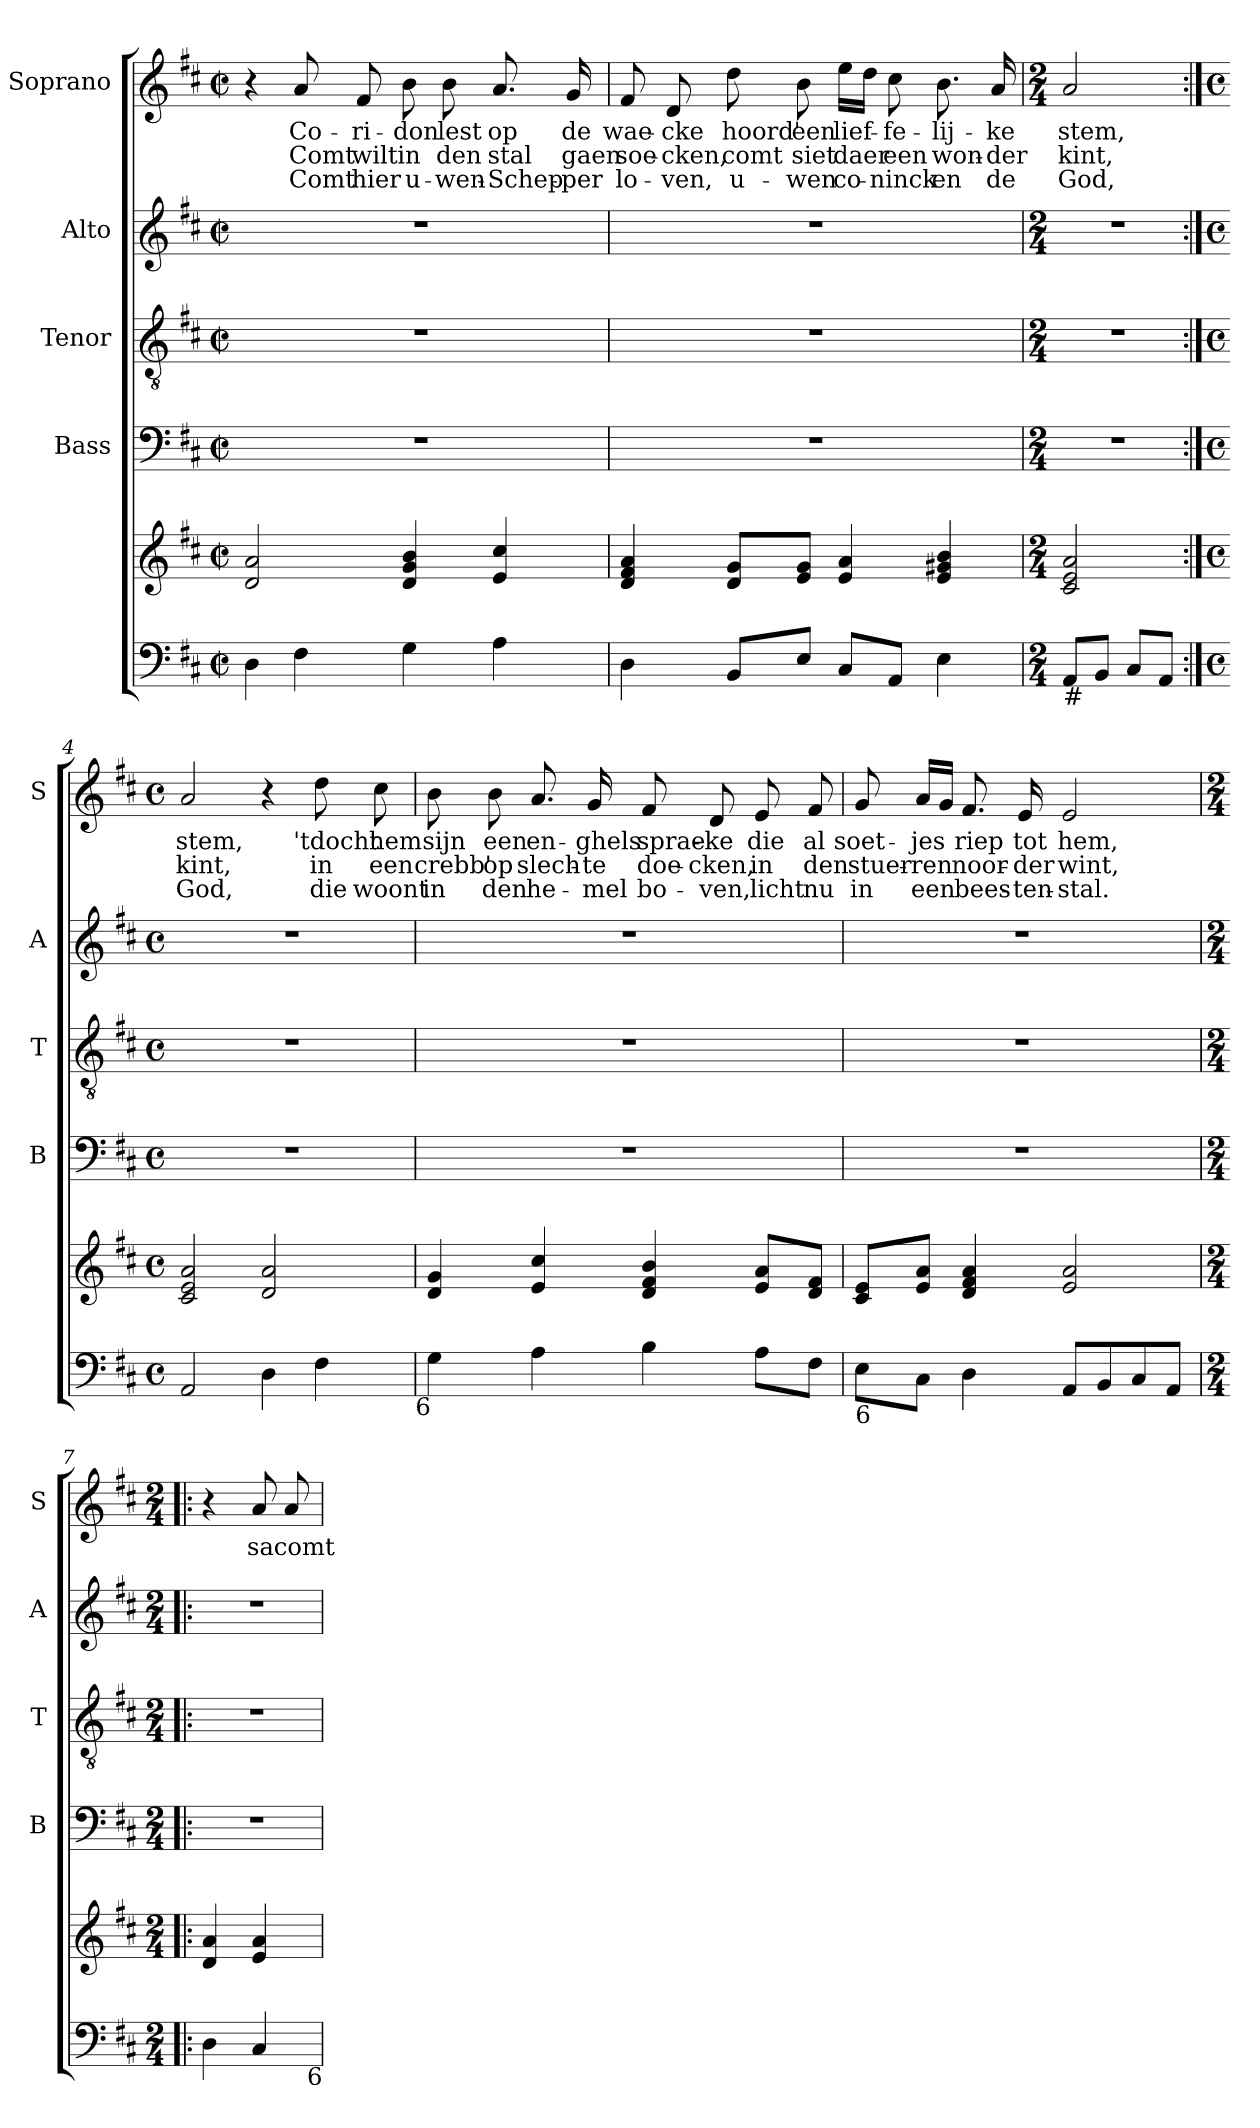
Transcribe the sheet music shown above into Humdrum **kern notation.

**kern	**kern	**kern	**kern	**kern	**kern	**text	**text	**text
*part5	*part5	*part4	*part3	*part2	*part1	*part1	*part1	*part1
*staff6	*staff5	*staff4	*staff3	*staff2	*staff1	*staff1	*staff1	*staff1
*	*	*I"Bass	*I"Tenor	*I"Alto	*I"Soprano	*	*	*
*	*	*I'B	*I'T	*I'A	*I'S	*	*	*
*clefF4	*clefG2	*clefF4	*clefGv2	*clefG2	*clefG2	*	*	*
*k[f#c#]	*k[f#c#]	*k[f#c#]	*k[f#c#]	*k[f#c#]	*k[f#c#]	*	*	*
*D:	*D:	*D:	*D:	*D:	*D:	*	*	*
*M2/2	*M2/2	*M2/2	*M2/2	*M2/2	*M2/2	*	*	*
*met(c|)	*met(c|)	*met(c|)	*met(c|)	*met(c|)	*met(c|)	*	*	*
=1	=1	=1	=1	=1	=1	=1	=1	=1
4D\	2d/ 2a/	1r	1r	1r	4r	.	.	.
4F#\	.	.	.	.	8a/	Co-	Comt	Comt
.	.	.	.	.	8f#/	-ri-	wilt	hier
4G\	4d/ 4g/ 4b/	.	.	.	8b\	-don	in	u-
.	.	.	.	.	8b\	lest	den	-wen-
4A\	4e/ 4cc#/	.	.	.	8.a/	op	stal	-Schep-
.	.	.	.	.	16g/	de	gaen	-per
=2	=2	=2	=2	=2	=2	=2	=2	=2
4D\	4d/ 4f#/ 4a/	1r	1r	1r	8f#/	wae-	soe-	lo-
.	.	.	.	.	8d/	-cke	-cken,	-ven,
8BB/L	8d/ 8g/L	.	.	.	8dd\	hoord'	comt	u-
8E/J	8e/ 8g/J	.	.	.	8b\	een	siet	-wen
8C#/L	4e/ 4a/	.	.	.	16ee\LL	lief-	daer	co-
.	.	.	.	.	16dd\JJ	.	.	.
8AA/J	.	.	.	.	8cc#\	-fe-	een	-ninck
4E\	4e/ 4g#X/ 4b/	.	.	.	8.b\	-lij-	won-	en
.	.	.	.	.	16a/	-ke	-der	de
=3	=3	=3	=3	=3	=3	=3	=3	=3
*M2/4	*M2/4	*M2/4	*M2/4	*M2/4	*M2/4	*	*	*
!LO:TX:b:t=#	!	!	!	!	!	!	!	!
8AA/L	2c#/ 2e/ 2a/	2r	2r	2r	2a/	stem,	kint,	God,
8BB/J	.	.	.	.	.	.	.	.
8C#/L	.	.	.	.	.	.	.	.
8AA/J	.	.	.	.	.	.	.	.
=4:|!	=4:|!	=4:|!	=4:|!	=4:|!	=4:|!	=4:|!	=4:|!	=4:|!
*M4/4	*M4/4	*M4/4	*M4/4	*M4/4	*M4/4	*	*	*
*met(c)	*met(c)	*met(c)	*met(c)	*met(c)	*met(c)	*	*	*
2AA/	2c#/ 2e/ 2a/	1r	1r	1r	2a/	stem,	kint,	God,
4D\	2d/ 2a/	.	.	.	4r	.	.	.
4F#\	.	.	.	.	8dd\	'tdocht	in	die
.	.	.	.	.	8cc#\	hem	een	woont
!LO:TX:b:t=6	!	!	!	!	!	!	!	!
!!LO:LB:g=z
=5	=5	=5	=5	=5	=5	=5	=5	=5
4G\	4d/ 4g/	1r	1r	1r	8b\	sijn	crebb'	in
.	.	.	.	.	8b\	een	op	den
4A\	4e/ 4cc#/	.	.	.	8.a/	en-	slech-	he-
.	.	.	.	.	16g/	-ghels	-te	-mel
4B\	4d/ 4f#/ 4b/	.	.	.	8f#/	sprae-	doe-	bo-
.	.	.	.	.	8d/	-ke	-cken,	-ven,
8A\L	8e/ 8a/L	.	.	.	8e/	die	in	licht
8F#\J	8d/ 8f#/J	.	.	.	8f#/	al	den	nu
=6	=6	=6	=6	=6	=6	=6	=6	=6
!LO:TX:b:t=6	!	!	!	!	!	!	!	!
8E\L	8c#/ 8e/L	1r	1r	1r	8g/	soet-	stuer-	in
8C#\J	8e/ 8a/J	.	.	.	16a/LL	-jes	-ren	een
.	.	.	.	.	16g/JJ	.	.	.
4D\	4d/ 4f#/ 4a/	.	.	.	8.f#/	riep	noor-	bees-
.	.	.	.	.	16e/	tot	-der	-ten-
8AA/L	2e/ 2a/	.	.	.	2e/	hem,	wint,	-stal.
8BB/	.	.	.	.	.	.	.	.
8C#/	.	.	.	.	.	.	.	.
8AA/J	.	.	.	.	.	.	.	.
=7!|:	=7!|:	=7!|:	=7!|:	=7!|:	=7!|:	=7!|:	=7!|:	=7!|:
*M2/4	*M2/4	*M2/4	*M2/4	*M2/4	*M2/4	*	*	*
4D\	4d/ 4a/	2r	2r	2r	4r	.	.	.
4C#/	4e/ 4a/	.	.	.	8a/	sa	.	.
.	.	.	.	.	8a/	comt	.	.
!LO:TX:b:t=6	!	!	!	!	!	!	!	!
=	=	=	=	=	=	=	=	=
*-	*-	*-	*-	*-	*-	*-	*-	*-
